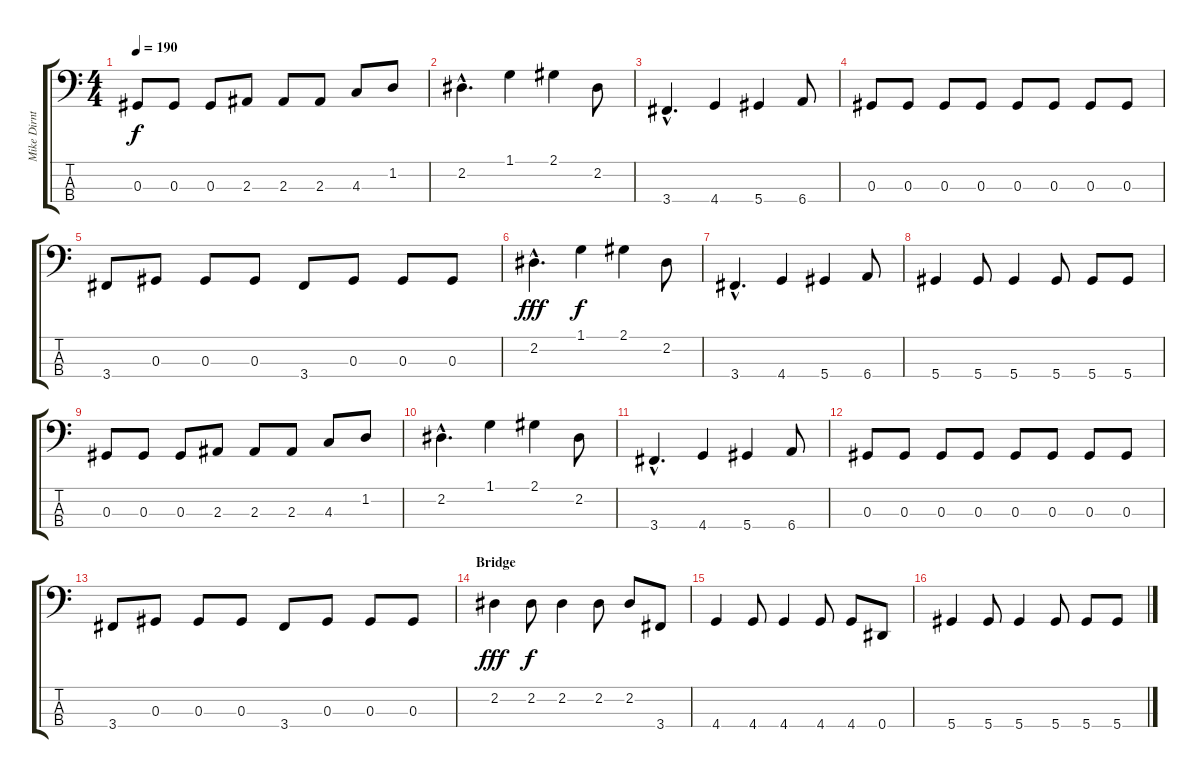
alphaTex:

\track ("Mike Dirnt (Bass Double)" "Mike Dirnt") {instrument electricbasspick}
\staff {score tabs}
\tuning (Gb2 Db2 Ab1 Eb1) {hide}
\ts (4 4)
\tempo 190
\clef f4
\ks c
0.3.8{dy f} 0.3.8 0.3.8 2.3.8 2.3.8 2.3.8 4.3.8 1.2.8 |
2.2{hac}.4{d} 1.1.4 2.1.4 2.2.8 |
3.4{hac}.4{d} 4.4.4 5.4.4 6.4.8 |
0.3.8 0.3.8 0.3.8 0.3.8 0.3.8 0.3.8 0.3.8 0.3.8 |
3.4.8 0.3.8 0.3.8 0.3.8 3.4.8 0.3.8 0.3.8 0.3.8 |
2.2{hac}.4{d dy fff} 1.1.4{dy f} 2.1.4 2.2.8 |
3.4{hac}.4{d} 4.4.4 5.4.4 6.4.8 |
5.4.4 5.4.8 5.4.4 5.4.8 5.4.8 5.4.8 |
0.3.8 0.3.8 0.3.8 2.3.8 2.3.8 2.3.8 4.3.8 1.2.8 |
2.2{hac}.4{d} 1.1.4 2.1.4 2.2.8 |
3.4{hac}.4{d} 4.4.4 5.4.4 6.4.8 |
0.3.8 0.3.8 0.3.8 0.3.8 0.3.8 0.3.8 0.3.8 0.3.8 |
3.4.8 0.3.8 0.3.8 0.3.8 3.4.8 0.3.8 0.3.8 0.3.8 |
\section ("" "Bridge")
2.2.4{dy fff} 2.2.8{dy f} 2.2.4 2.2.8 2.2.8 3.4.8 |
4.4.4 4.4.8 4.4.4 4.4.8 4.4.8 0.4.8 |
5.4.4 5.4.8 5.4.4 5.4.8 5.4.8 5.4.8
